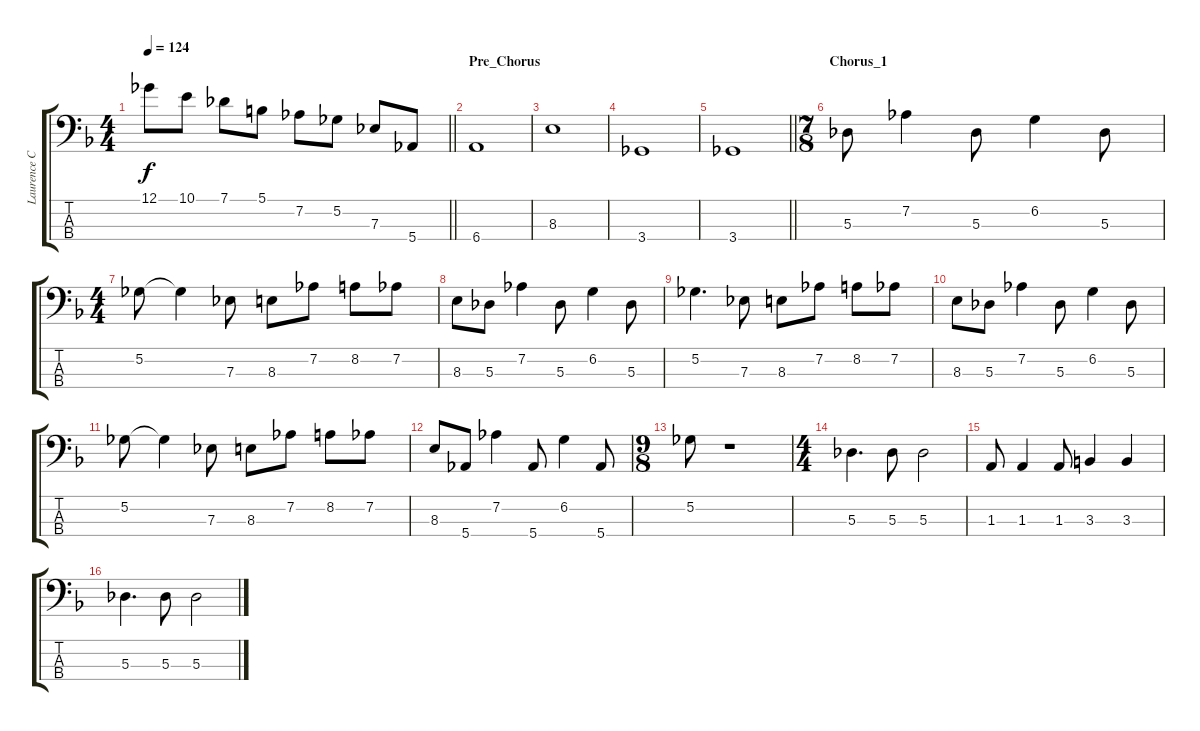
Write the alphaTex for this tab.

\track ("Laurence Cottle" "Laurence C") {instrument fretlessbass}
\staff {score tabs}
\tuning (Gb2 Db2 Ab1 Eb1) {hide}
\ts (4 4)
\tempo 124
\clef f4
\barLineRight lightlight
\ks f
12.1.8{dy f} 10.1.8 7.1.8 5.1.8 7.2.8 5.2.8 7.3.8 5.4.8 |
\section ("" "Pre_Chorus")
6.4.1 |
8.3.1 |
3.4.1 |
\barLineRight lightlight
3.4.1 |
\ts (7 8)
\section ("" "Chorus_1")
5.3.8 7.2.4 5.3.8 6.2.4 5.3.8 |
\ts (4 4)
5.2.8 5.2{t}.4 7.3.8 8.3.8 7.2.8 8.2.8 7.2.8 |
8.3.8 5.3.8 7.2.4 5.3.8 6.2.4 5.3.8 |
5.2.4{d} 7.3.8 8.3.8 7.2.8 8.2.8 7.2.8 |
8.3.8 5.3.8 7.2.4 5.3.8 6.2.4 5.3.8 |
5.2.8 5.2{t}.4 7.3.8 8.3.8 7.2.8 8.2.8 7.2.8 |
8.3.8 5.4.8 7.2.4 5.4.8 6.2.4 5.4.8 |
\ts (9 8)
5.2.8 r.1 |
\ts (4 4)
5.3.4{d} 5.3.8 5.3.2 |
1.3.8 1.3.4 1.3.8 3.3.4 3.3.4 |
5.3.4{d} 5.3.8 5.3.2
